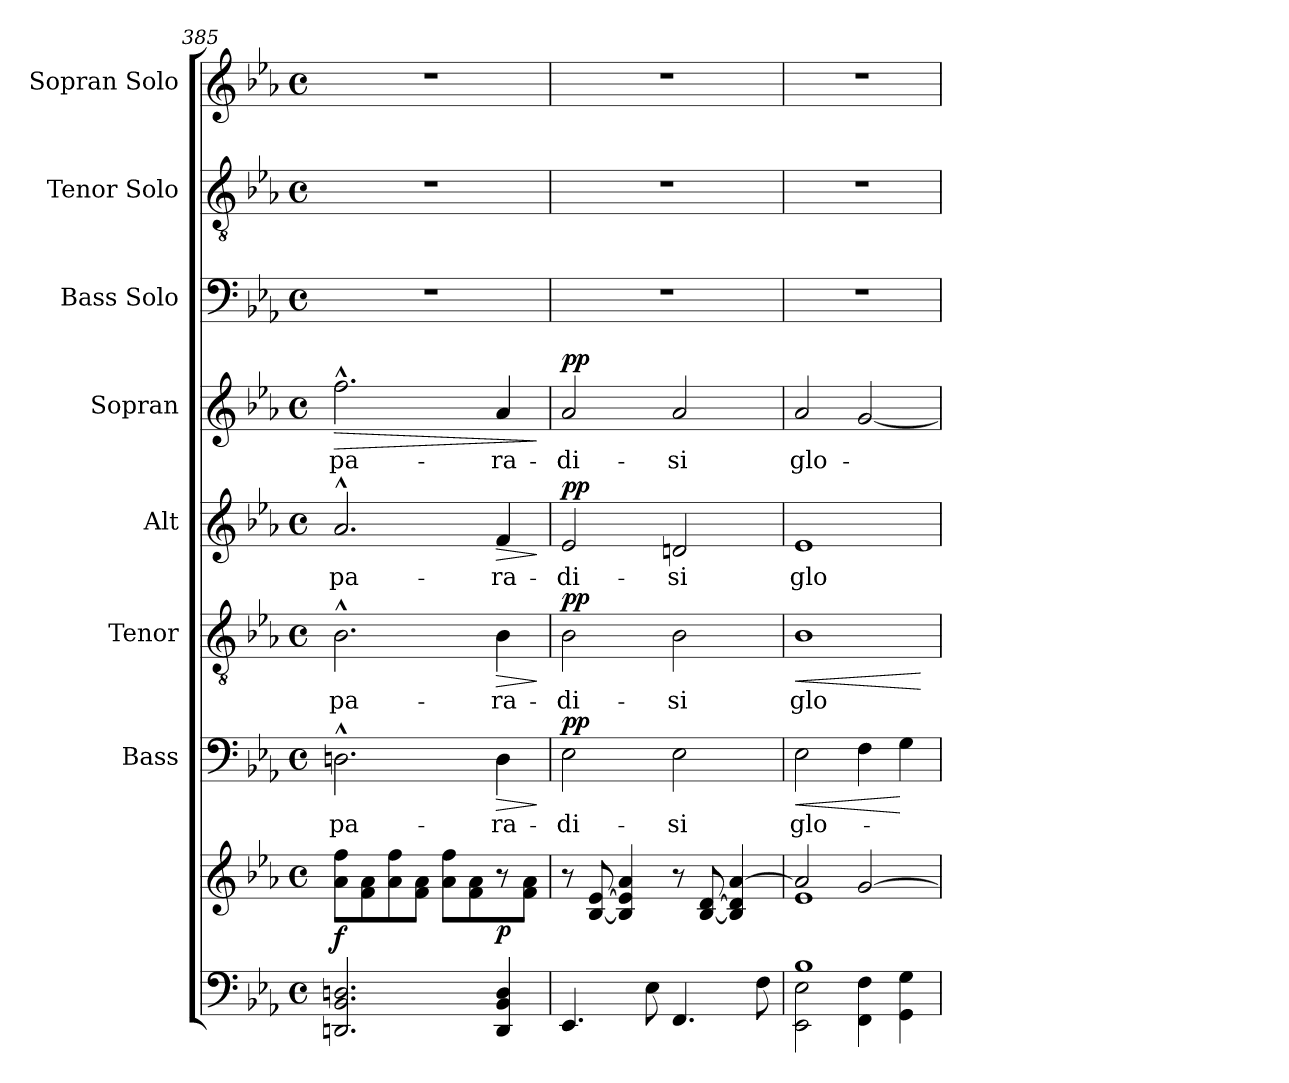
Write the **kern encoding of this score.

**kern	**kern	**dynam	**kern	**text	**dynam	**kern	**text	**dynam	**kern	**text	**dynam	**kern	**text	**dynam	**kern	**kern	**kern
*part8	*part8	*part8	*part7	*part7	*part7	*part6	*part6	*part6	*part5	*part5	*part5	*part4	*part4	*part4	*part3	*part2	*part1
*staff9	*staff8	*staff8/9	*staff7	*staff7	*staff7	*staff6	*staff6	*staff6	*staff5	*staff5	*staff5	*staff4	*staff4	*staff4	*staff3	*staff2	*staff1
*	*	*	*I"Bass	*	*	*I"Tenor	*	*	*I"Alt	*	*	*I"Sopran	*	*	*I"Bass Solo	*I"Tenor Solo	*I"Sopran Solo
*	*	*	*I'B.	*	*	*I'T.	*	*	*I'A.	*	*	*I'S.	*	*	*I'B. Solo	*I'T. Solo	*I'S. Solo
*clefF4	*clefG2	*	*clefF4	*	*	*clefGv2	*	*	*clefG2	*	*	*clefG2	*	*	*clefF4	*clefGv2	*clefG2
*k[b-e-a-]	*k[b-e-a-]	*	*k[b-e-a-]	*	*	*k[b-e-a-]	*	*	*k[b-e-a-]	*	*	*k[b-e-a-]	*	*	*k[b-e-a-]	*k[b-e-a-]	*k[b-e-a-]
*E-:	*E-:	*	*E-:	*	*	*E-:	*	*	*E-:	*	*	*E-:	*	*	*E-:	*E-:	*E-:
*M4/4	*M4/4	*	*M4/4	*	*	*M4/4	*	*	*M4/4	*	*	*M4/4	*	*	*M4/4	*M4/4	*M4/4
*met(c)	*met(c)	*	*met(c)	*	*	*met(c)	*	*	*met(c)	*	*	*met(c)	*	*	*met(c)	*met(c)	*met(c)
=385	=385	=385	=385	=385	=385	=385	=385	=385	=385	=385	=385	=385	=385	=385	=385	=385	=385
!	!	!LO:DY:b	!	!LO:LY:b	!	!	!LO:LY:b	!	!	!LO:LY:b	!	!	!LO:LY:b	!LO:HP:b	!	!	!
2.DDn/ 2.BB-/ 2.Dn/	8a-\ 8ff\L	f	2.Dn^^>\	pa-	.	2.B-^^>\	pa-	.	2.a-^^>/	pa-	.	2.ff^^>\	pa-	>	1r	1r	1r
.	8f\ 8a-\	.	.	.	.	.	.	.	.	.	.	.	.	.	.	.	.
.	8a-\ 8ff\	.	.	.	.	.	.	.	.	.	.	.	.	.	.	.	.
.	8f\ 8a-\J	.	.	.	.	.	.	.	.	.	.	.	.	.	.	.	.
.	8a-\ 8ff\L	.	.	.	.	.	.	.	.	.	.	.	.	.	.	.	.
.	8f\ 8a-\	.	.	.	.	.	.	.	.	.	.	.	.	.	.	.	.
!	!	!LO:DY:b	!	!LO:LY:b	!LO:HP:b	!	!LO:LY:b	!LO:HP:b	!	!LO:LY:b	!LO:HP:b	!	!LO:LY:b	!	!	!	!
4DD/ 4BB-/ 4D/	8r	p	4D\	-ra-	>	4B-\	-ra-	>	4f/	-ra-	>	4a-/	-ra-	.	.	.	.
.	8f\ 8a-\J	.	.	.	.	.	.	.	.	.	.	.	.	.	.	.	.
.	.	.	.	.	]	.	.	]	.	.	]	.	.	]	.	.	.
!!LO:LB:g=z
=386	=386	=386	=386	=386	=386	=386	=386	=386	=386	=386	=386	=386	=386	=386	=386	=386	=386
!	!	!	!	!LO:LY:b	!LO:DY:a	!	!LO:LY:b	!LO:DY:a	!	!LO:LY:b	!LO:DY:a	!	!LO:LY:b	!LO:DY:a	!	!	!
4.EE-/	8r	.	2E-\	-di-	pp	2B-\	-di-	pp	2e-/	-di-	pp	2a-/	-di-	pp	1r	1r	1r
.	[8B-/ [8e-/	.	.	.	.	.	.	.	.	.	.	.	.	.	.	.	.
.	4B-/] 4e-/] 4a-/	.	.	.	.	.	.	.	.	.	.	.	.	.	.	.	.
8E-\	.	.	.	.	.	.	.	.	.	.	.	.	.	.	.	.	.
!	!	!	!	!LO:LY:b	!	!	!LO:LY:b	!	!	!LO:LY:b	!	!	!LO:LY:b	!	!	!	!
4.FF/	8r	.	2E-\	-si	.	2B-\	-si	.	2dn/	-si	.	2a-/	-si	.	.	.	.
.	[8B-/ [8d/	.	.	.	.	.	.	.	.	.	.	.	.	.	.	.	.
.	4B-/] 4d/] [>4a-/	.	.	.	.	.	.	.	.	.	.	.	.	.	.	.	.
8F\	.	.	.	.	.	.	.	.	.	.	.	.	.	.	.	.	.
=387	=387	=387	=387	=387	=387	=387	=387	=387	=387	=387	=387	=387	=387	=387	=387	=387	=387
*^	*^	*	*	*	*	*	*	*	*	*	*	*	*	*	*	*	*
!	!	!	!	!	!	!LO:LY:b	!LO:HP:b	!	!LO:LY:b	!LO:HP:b	!	!LO:LY:b	!	!	!LO:LY:b	!	!	!	!
1B-	2EE-\ 2E-\	2a-/]	1e-	.	2E-\	glo-	<	1B-	glo-	<	1e-	glo-	.	2a-/	glo-	.	1r	1r	1r
.	4FF\ 4F\	[>2g/	.	.	4F\	.	.	.	.	.	.	.	.	[2g/	.	.	.	.	.
.	4GG\ 4G\	.	.	.	4G\	.	[	.	.	.	.	.	.	.	.	.	.	.	.
*v	*v	*	*	*	*	*	*	*	*	*	*	*	*	*	*	*	*	*	*
*	*v	*v	*	*	*	*	*	*	*	*	*	*	*	*	*	*	*	*
.	.	.	.	.	.	.	.	[	.	.	.	.	.	.	.	.	.
=	=	=	=	=	=	=	=	=	=	=	=	=	=	=	=	=	=
*-	*-	*-	*-	*-	*-	*-	*-	*-	*-	*-	*-	*-	*-	*-	*-	*-	*-
